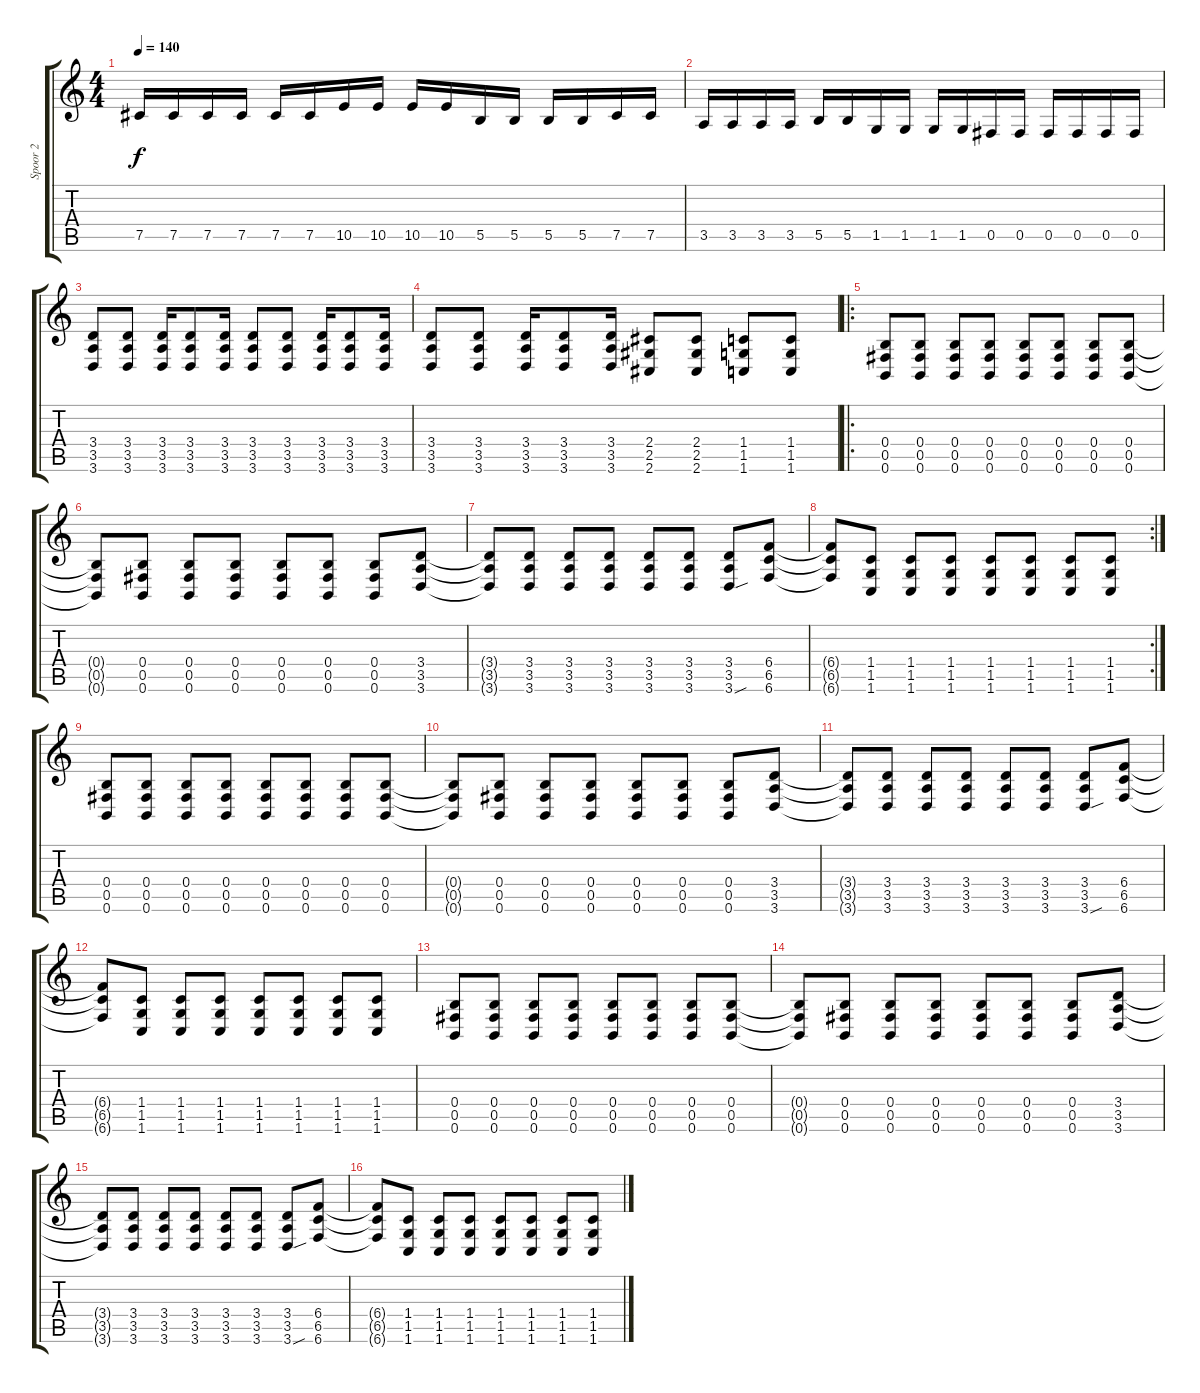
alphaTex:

\track ("Spoor 2" "Spoor 2") {instrument distortionguitar}
\staff {score tabs}
\tuning (Db4 Ab3 E3 B2 Gb2 B1) {hide}
\ts (4 4)
\tempo 140
\clef g2
\ks c
7.5.16{dy f} 7.5.16 7.5.16 7.5.16 7.5.16 7.5.16 10.5.16 10.5.16 10.5.16 10.5.16 5.5.16 5.5.16 5.5.16 5.5.16 7.5.16 7.5.16 |
3.5.16 3.5.16 3.5.16 3.5.16 5.5.16 5.5.16 1.5.16 1.5.16 1.5.16 1.5.16 0.5.16 0.5.16 0.5.16 0.5.16 0.5.16 0.5.16 |
(3.4 3.5 3.6).8 (3.4 3.5 3.6).8 (3.4 3.5 3.6).16 (3.4 3.5 3.6).8 (3.4 3.5 3.6).16 (3.4 3.5 3.6).8 (3.4 3.5 3.6).8 (3.4 3.5 3.6).16 (3.4 3.5 3.6).8 (3.4 3.5 3.6).16 |
(3.4 3.5 3.6).8 (3.4 3.5 3.6).8 (3.4 3.5 3.6).16 (3.4 3.5 3.6).8 (3.4 3.5 3.6).16 (2.4 2.5 2.6).8 (2.4 2.5 2.6).8 (1.4 1.5 1.6).8 (1.4 1.5 1.6).8 |
\ro
(0.4 0.5 0.6).8 (0.4 0.5 0.6).8 (0.4 0.5 0.6).8 (0.4 0.5 0.6).8 (0.4 0.5 0.6).8 (0.4 0.5 0.6).8 (0.4 0.5 0.6).8 (0.4 0.5 0.6).8 |
(0.4{t} 0.5{t} 0.6{t}).8 (0.4 0.5 0.6).8 (0.4 0.5 0.6).8 (0.4 0.5 0.6).8 (0.4 0.5 0.6).8 (0.4 0.5 0.6).8 (0.4 0.5 0.6).8 (3.4 3.5 3.6).8 |
(3.4{t} 3.5{t} 3.6{t}).8 (3.4 3.5 3.6).8 (3.4 3.5 3.6).8 (3.4 3.5 3.6).8 (3.4 3.5 3.6).8 (3.4 3.5 3.6).8 (3.4 3.5 3.6{sou}).8 (6.4 6.5 6.6).8 |
\rc 2
(6.4{t} 6.5{t} 6.6{t}).8 (1.4 1.5 1.6).8 (1.4 1.5 1.6).8 (1.4 1.5 1.6).8 (1.4 1.5 1.6).8 (1.4 1.5 1.6).8 (1.4 1.5 1.6).8 (1.4 1.5 1.6).8 |
(0.4 0.5 0.6).8 (0.4 0.5 0.6).8 (0.4 0.5 0.6).8 (0.4 0.5 0.6).8 (0.4 0.5 0.6).8 (0.4 0.5 0.6).8 (0.4 0.5 0.6).8 (0.4 0.5 0.6).8 |
(0.4{t} 0.5{t} 0.6{t}).8 (0.4 0.5 0.6).8 (0.4 0.5 0.6).8 (0.4 0.5 0.6).8 (0.4 0.5 0.6).8 (0.4 0.5 0.6).8 (0.4 0.5 0.6).8 (3.4 3.5 3.6).8 |
(3.4{t} 3.5{t} 3.6{t}).8 (3.4 3.5 3.6).8 (3.4 3.5 3.6).8 (3.4 3.5 3.6).8 (3.4 3.5 3.6).8 (3.4 3.5 3.6).8 (3.4 3.5 3.6{sou}).8 (6.4 6.5 6.6).8 |
(6.4{t} 6.5{t} 6.6{t}).8 (1.4 1.5 1.6).8 (1.4 1.5 1.6).8 (1.4 1.5 1.6).8 (1.4 1.5 1.6).8 (1.4 1.5 1.6).8 (1.4 1.5 1.6).8 (1.4 1.5 1.6).8 |
(0.4 0.5 0.6).8 (0.4 0.5 0.6).8 (0.4 0.5 0.6).8 (0.4 0.5 0.6).8 (0.4 0.5 0.6).8 (0.4 0.5 0.6).8 (0.4 0.5 0.6).8 (0.4 0.5 0.6).8 |
(0.4{t} 0.5{t} 0.6{t}).8 (0.4 0.5 0.6).8 (0.4 0.5 0.6).8 (0.4 0.5 0.6).8 (0.4 0.5 0.6).8 (0.4 0.5 0.6).8 (0.4 0.5 0.6).8 (3.4 3.5 3.6).8 |
(3.4{t} 3.5{t} 3.6{t}).8 (3.4 3.5 3.6).8 (3.4 3.5 3.6).8 (3.4 3.5 3.6).8 (3.4 3.5 3.6).8 (3.4 3.5 3.6).8 (3.4 3.5 3.6{sou}).8 (6.4 6.5 6.6).8 |
(6.4{t} 6.5{t} 6.6{t}).8 (1.4 1.5 1.6).8 (1.4 1.5 1.6).8 (1.4 1.5 1.6).8 (1.4 1.5 1.6).8 (1.4 1.5 1.6).8 (1.4 1.5 1.6).8 (1.4 1.5 1.6).8
